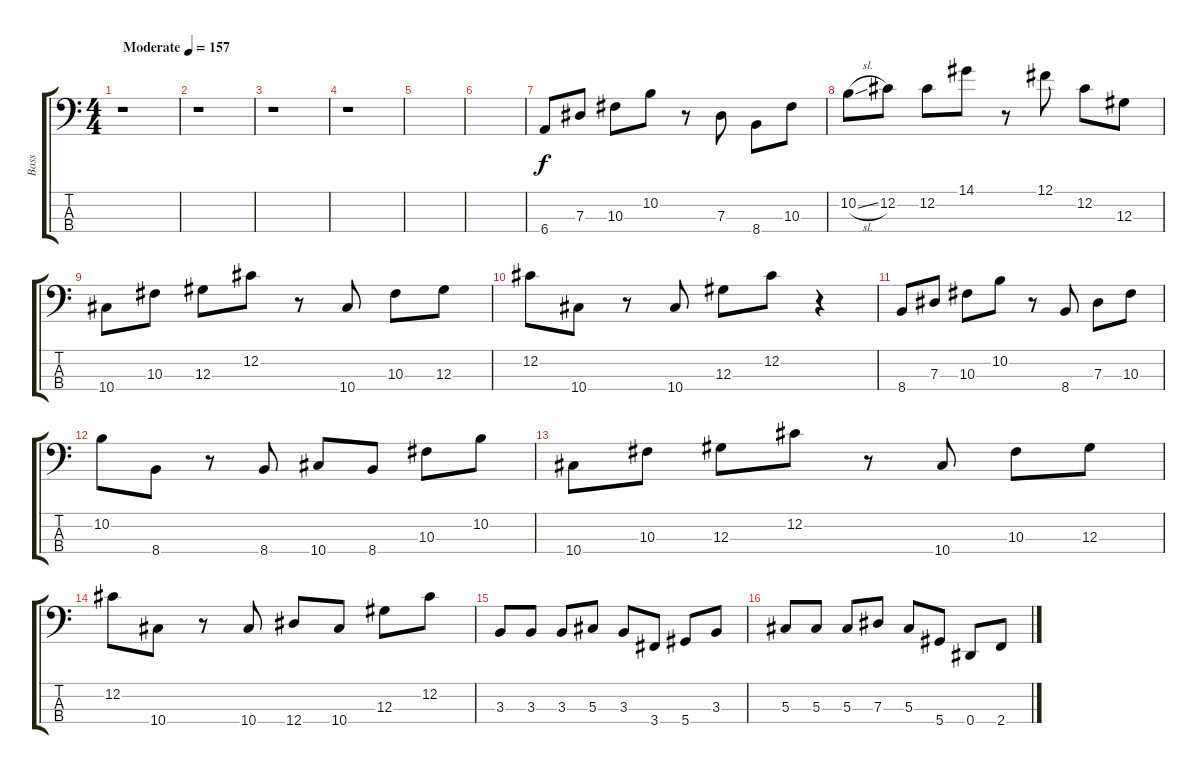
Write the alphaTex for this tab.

\track ("Bass" "Bass") {instrument electricbasspick}
\staff {score tabs}
\tuning (Gb2 Db2 Ab1 Eb1) {hide}
\ts (4 4)
\tempo (157 "Moderate")
\clef f4
\ks c
r.1{dy f instrument electricbasspick} |
r.1 |
r.1 |
r.1 |
|
|
6.4.8 7.3.8 10.3.8 10.2.8 r.8 7.3.8 8.4.8 10.3.8 |
10.2{sl}.8 12.2.8 12.2.8 14.1.8 r.8 12.1.8 12.2.8 12.3.8 |
10.4.8 10.3.8 12.3.8 12.2.8 r.8 10.4.8 10.3.8 12.3.8 |
12.2.8 10.4.8 r.8 10.4.8 12.3.8 12.2.8 r.4 |
8.4.8 7.3.8 10.3.8 10.2.8 r.8 8.4.8 7.3.8 10.3.8 |
10.2.8 8.4.8 r.8 8.4.8 10.4.8 8.4.8 10.3.8 10.2.8 |
10.4.8 10.3.8 12.3.8 12.2.8 r.8 10.4.8 10.3.8 12.3.8 |
12.2.8 10.4.8 r.8 10.4.8 12.4.8 10.4.8 12.3.8 12.2.8 |
3.3.8 3.3.8 3.3.8 5.3.8 3.3.8 3.4.8 5.4.8 3.3.8 |
5.3.8 5.3.8 5.3.8 7.3.8 5.3.8 5.4.8 0.4.8 2.4.8
